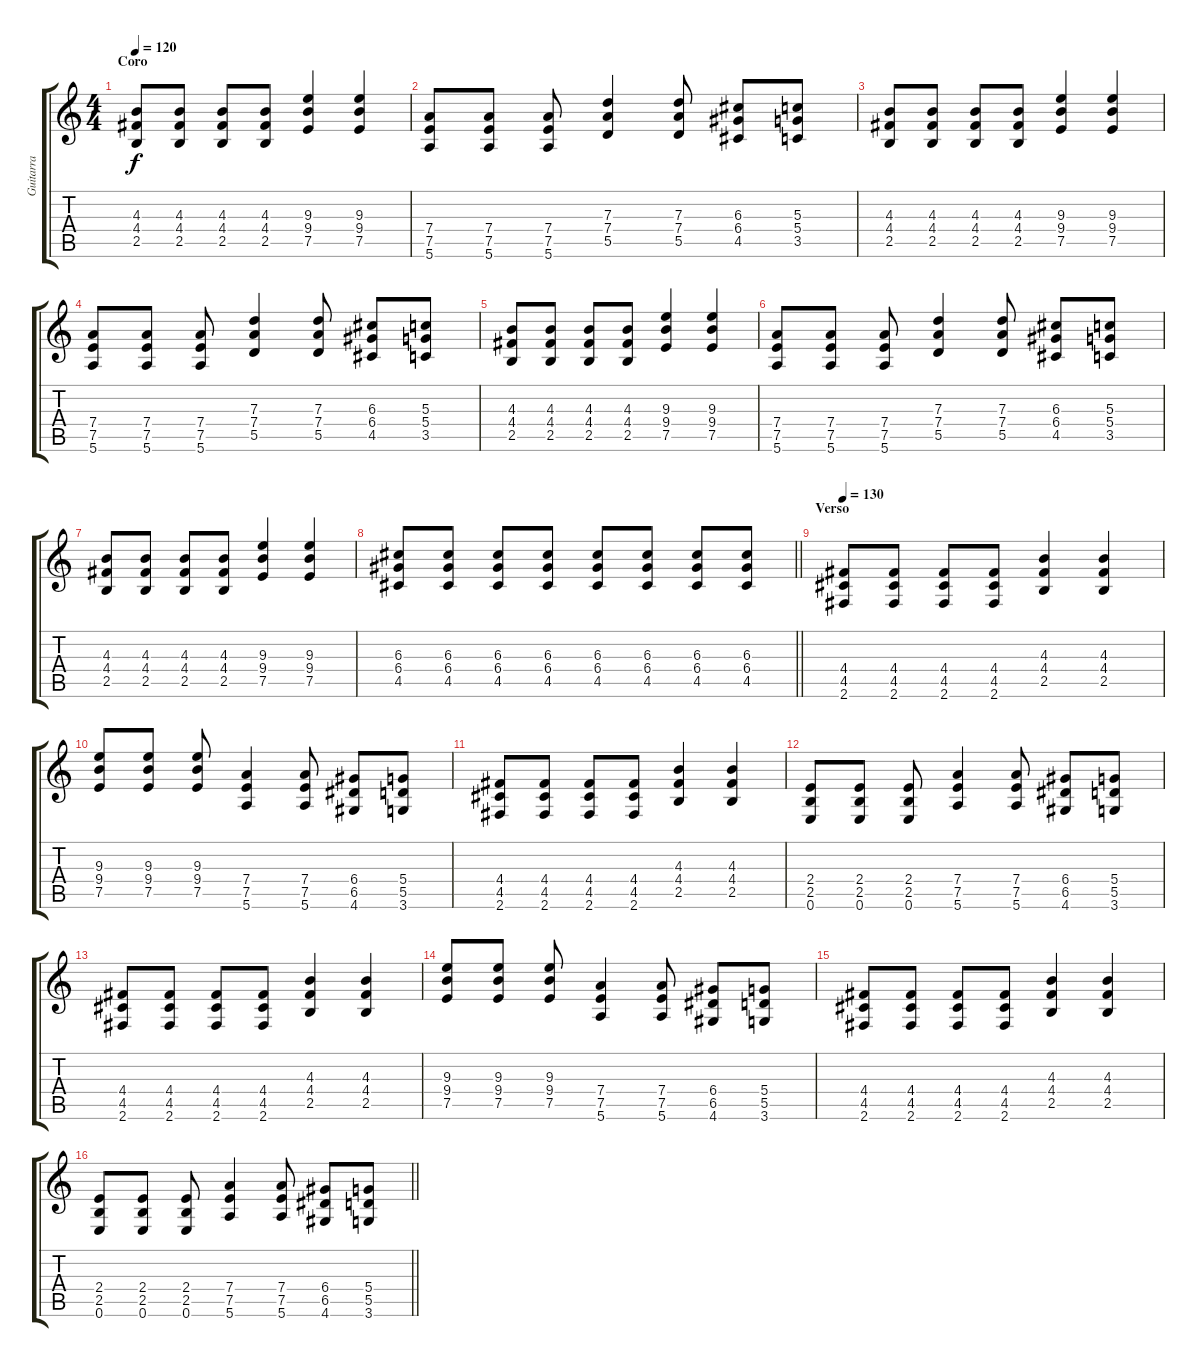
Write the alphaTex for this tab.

\track ("Guitarra" "Guitarra") {instrument distortionguitar}
\staff {score tabs}
\tuning (E4 B3 G3 D3 A2 E2) {hide}
\ts (4 4)
\section ("" "Coro")
\tempo 120
\clef g2
\ks c
(4.3 4.4 2.5).8{dy f} (4.3 4.4 2.5).8 (4.3 4.4 2.5).8 (4.3 4.4 2.5).8 (9.3 9.4 7.5).4 (9.3 9.4 7.5).4 |
(7.4 7.5 5.6).8 (7.4 7.5 5.6).8 (7.4 7.5 5.6).8 (7.3 7.4 5.5).4 (7.3 7.4 5.5).8 (6.3 6.4 4.5).8 (5.3 5.4 3.5).8 |
(4.3 4.4 2.5).8 (4.3 4.4 2.5).8 (4.3 4.4 2.5).8 (4.3 4.4 2.5).8 (9.3 9.4 7.5).4 (9.3 9.4 7.5).4 |
(7.4 7.5 5.6).8 (7.4 7.5 5.6).8 (7.4 7.5 5.6).8 (7.3 7.4 5.5).4 (7.3 7.4 5.5).8 (6.3 6.4 4.5).8 (5.3 5.4 3.5).8 |
(4.3 4.4 2.5).8 (4.3 4.4 2.5).8 (4.3 4.4 2.5).8 (4.3 4.4 2.5).8 (9.3 9.4 7.5).4 (9.3 9.4 7.5).4 |
(7.4 7.5 5.6).8 (7.4 7.5 5.6).8 (7.4 7.5 5.6).8 (7.3 7.4 5.5).4 (7.3 7.4 5.5).8 (6.3 6.4 4.5).8 (5.3 5.4 3.5).8 |
(4.3 4.4 2.5).8 (4.3 4.4 2.5).8 (4.3 4.4 2.5).8 (4.3 4.4 2.5).8 (9.3 9.4 7.5).4 (9.3 9.4 7.5).4 |
\barLineRight lightlight
(6.3 6.4 4.5).8 (6.3 6.4 4.5).8 (6.3 6.4 4.5).8 (6.3 6.4 4.5).8 (6.3 6.4 4.5).8 (6.3 6.4 4.5).8 (6.3 6.4 4.5).8 (6.3 6.4 4.5).8 |
\section ("" "Verso")
\tempo 130
(4.4 4.5 2.6).8 (4.4 4.5 2.6).8 (4.4 4.5 2.6).8 (4.4 4.5 2.6).8 (4.3 4.4 2.5).4 (4.3 4.4 2.5).4 |
(9.3 9.4 7.5).8 (9.3 9.4 7.5).8 (9.3 9.4 7.5).8 (7.4 7.5 5.6).4 (7.4 7.5 5.6).8 (6.4 6.5 4.6).8 (5.4 5.5 3.6).8 |
(4.4 4.5 2.6).8 (4.4 4.5 2.6).8 (4.4 4.5 2.6).8 (4.4 4.5 2.6).8 (4.3 4.4 2.5).4 (4.3 4.4 2.5).4 |
(2.4 2.5 0.6).8 (2.4 2.5 0.6).8 (2.4 2.5 0.6).8 (7.4 7.5 5.6).4 (7.4 7.5 5.6).8 (6.4 6.5 4.6).8 (5.4 5.5 3.6).8 |
(4.4 4.5 2.6).8 (4.4 4.5 2.6).8 (4.4 4.5 2.6).8 (4.4 4.5 2.6).8 (4.3 4.4 2.5).4 (4.3 4.4 2.5).4 |
(9.3 9.4 7.5).8 (9.3 9.4 7.5).8 (9.3 9.4 7.5).8 (7.4 7.5 5.6).4 (7.4 7.5 5.6).8 (6.4 6.5 4.6).8 (5.4 5.5 3.6).8 |
(4.4 4.5 2.6).8 (4.4 4.5 2.6).8 (4.4 4.5 2.6).8 (4.4 4.5 2.6).8 (4.3 4.4 2.5).4 (4.3 4.4 2.5).4 |
\barLineRight lightlight
(2.4 2.5 0.6).8 (2.4 2.5 0.6).8 (2.4 2.5 0.6).8 (7.4 7.5 5.6).4 (7.4 7.5 5.6).8 (6.4 6.5 4.6).8 (5.4 5.5 3.6).8
